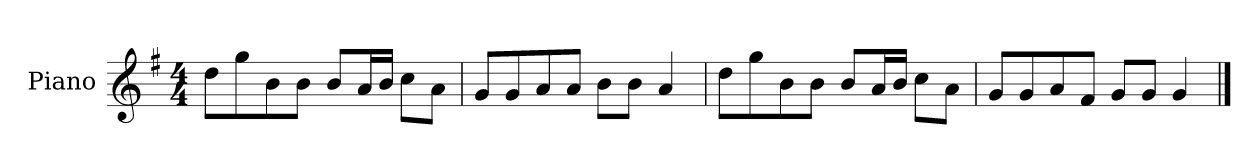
**kern
*part1
*staff1
*I"Piano
*I'P-no
*clefG2
*k[f#]
*M4/4
*MM90
=1
8dd\L
8gg\
8b\
8b\J
8b/L
16a/L
16b/JJ
8cc\L
8a\J
=2
8g/L
8g/
8a/
8a/J
8b\L
8b\J
4a/
=3
8dd\L
8gg\
8b\
8b\J
8b/L
16a/L
16b/JJ
8cc\L
8a\J
=4
8g/L
8g/
8a/
8f#/J
8g/L
8g/J
4g/
==
*-
